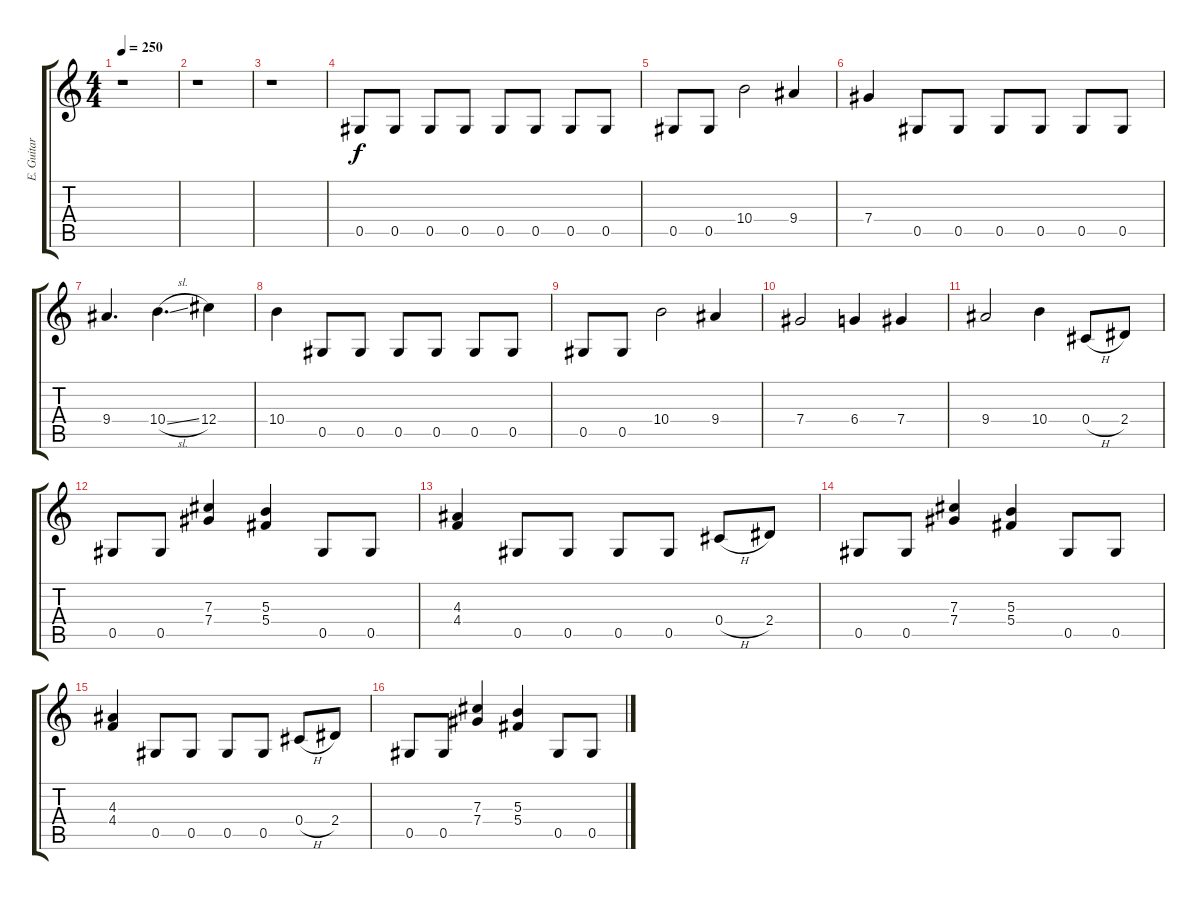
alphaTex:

\track ("E. Guitar III" "E. Guitar ") {instrument overdrivenguitar}
\staff {score tabs}
\tuning (Eb4 Bb3 Gb3 Db3 Ab2 Eb2) {hide}
\ts (4 4)
\tempo 250
\clef g2
\ks c
r.1{dy f} |
r.1 |
r.1 |
0.5.8 0.5.8 0.5.8 0.5.8 0.5.8 0.5.8 0.5.8 0.5.8 |
0.5.8 0.5.8 10.4.2 9.4.4 |
7.4.4 0.5.8 0.5.8 0.5.8 0.5.8 0.5.8 0.5.8 |
9.4.4{d} 10.4{sl}.4{d} 12.4.4 |
10.4.4 0.5.8 0.5.8 0.5.8 0.5.8 0.5.8 0.5.8 |
0.5.8 0.5.8 10.4.2 9.4.4 |
7.4.2 6.4.4 7.4.4 |
9.4.2 10.4.4 0.4{h}.8 2.4.8 |
0.5.8 0.5.8 (7.3 7.4).4 (5.3 5.4).4 0.5.8 0.5.8 |
(4.3 4.4).4 0.5.8 0.5.8 0.5.8 0.5.8 0.4{h}.8 2.4.8 |
0.5.8 0.5.8 (7.3 7.4).4 (5.3 5.4).4 0.5.8 0.5.8 |
(4.3 4.4).4 0.5.8 0.5.8 0.5.8 0.5.8 0.4{h}.8 2.4.8 |
0.5.8 0.5.8 (7.3 7.4).4 (5.3 5.4).4 0.5.8 0.5.8
